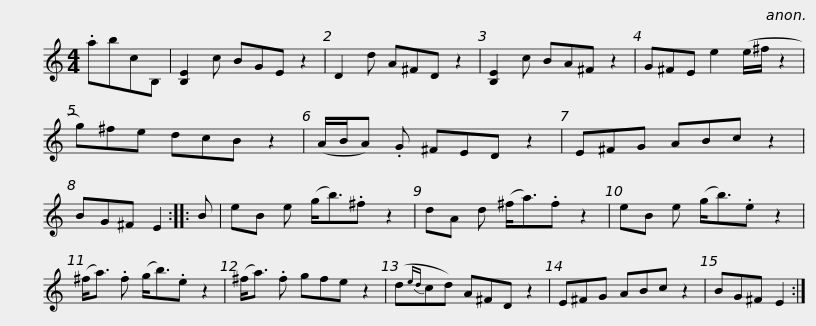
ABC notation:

X:1
L:1/8
M:4/4
I:linebreak $
K:C
V:1 treble
V:1
 .abcB, | [B,E]2 c BGE z2 | D2 d A^FD z2 | [B,E]2 c BA^F z2 | G^FE e2 (e/^f/ z2 | %5
 g)^fe dcB z2 |$ (A/B/A) .G ^FED z2 | E^FG ABc z2 | BG^F E2 :: B | %10
 eB e (g<b).^f z2 | dA d (^f<a).f z2 | eB e (g<b).e z2 |$ (^f<a) .f (g<b).e z2 | (^f<a) .f gfe z2 | %15
 (d{ed}cd) A^FD z2 | E^FG ABc z2 | BG^F E2 :| %18
